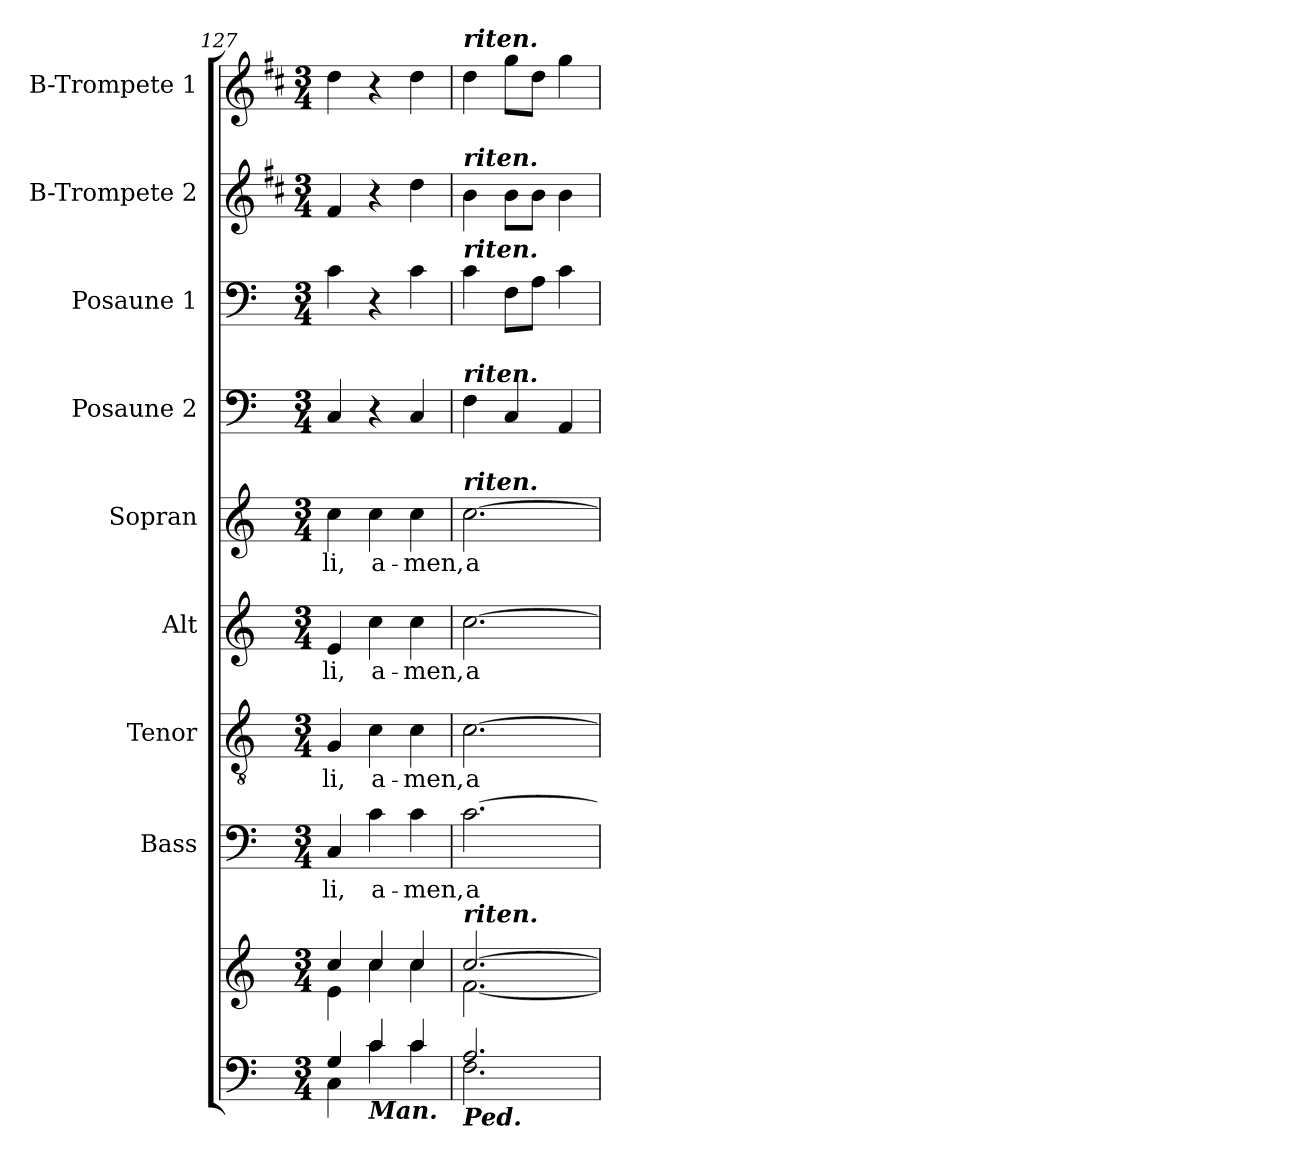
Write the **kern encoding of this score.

**kern	**kern	**kern	**text	**kern	**text	**kern	**text	**kern	**text	**kern	**kern	**kern	**kern
*part9	*part9	*part8	*part8	*part7	*part7	*part6	*part6	*part5	*part5	*part4	*part3	*part2	*part1
*staff10	*staff9	*staff8	*staff8	*staff7	*staff7	*staff6	*staff6	*staff5	*staff5	*staff4	*staff3	*staff2	*staff1
*	*	*I"Bass	*	*I"Tenor	*	*I"Alt	*	*I"Sopran	*	*I"Posaune 2	*I"Posaune 1	*I"B-Trompete 2	*I"B-Trompete 1
*	*	*I'B.	*	*I'T.	*	*I'A.	*	*I'S.	*	*I'Pos. 2	*I'Pos. 1	*I'B Trp. 2	*I'B Trp. 1
*clefF4	*clefG2	*clefF4	*	*clefGv2	*	*clefG2	*	*clefG2	*	*clefF4	*clefF4	*clefG2	*clefG2
*	*	*	*	*	*	*	*	*	*	*	*	*ITrd1c2	*ITrd1c2
*k[]	*k[]	*k[]	*	*k[]	*	*k[]	*	*k[]	*	*k[]	*k[]	*k[]	*k[]
*C:	*C:	*C:	*	*C:	*	*C:	*	*C:	*	*C:	*C:	*C:	*C:
*M3/4	*M3/4	*M3/4	*	*M3/4	*	*M3/4	*	*M3/4	*	*M3/4	*M3/4	*M3/4	*M3/4
=127	=127	=127	=127	=127	=127	=127	=127	=127	=127	=127	=127	=127	=127
*^	*^	*	*	*	*	*	*	*	*	*	*	*	*
!	!	!	!	!	!LO:LY:b	!	!LO:LY:b	!	!LO:LY:b	!	!LO:LY:b	!	!	!	!
4G/	4C\	4cc/	4e\	4C/	-li,	4G/	-li,	4e/	-li,	4cc\	-li,	4C/	4c\	4e/	4cc\
!LO:TX:b:Bi:t=Man.	!	!	!	!	!	!	!	!	!	!	!	!	!	!	!
!	!	!	!	!	!LO:LY:b	!	!LO:LY:b	!	!LO:LY:b	!	!LO:LY:b	!	!	!	!
4c/	4c\	4cc/	4cc\	4c\	a-	4c\	a-	4cc\	a-	4cc\	a-	4r	4r	4r	4r
!	!	!	!	!	!LO:LY:b	!	!LO:LY:b	!	!LO:LY:b	!	!LO:LY:b	!	!	!	!
4c/	4c\	4cc/	4cc\	4c\	-men,	4c\	-men,	4cc\	-men,	4cc\	-men,	4C/	4c\	4cc\	4cc\
=128	=128	=128	=128	=128	=128	=128	=128	=128	=128	=128	=128	=128	=128	=128	=128
!	!	!	!	!	!	!	!	!	!	!	!	!	!	!	!LO:TX:a:Bi:t=riten.
!	!	!	!	!	!	!	!	!	!	!	!	!	!	!LO:TX:a:Bi:t=riten.	!
!	!	!	!	!	!	!	!	!	!	!	!	!	!LO:TX:a:Bi:t=riten.	!	!
!	!	!	!	!	!	!	!	!	!	!	!	!LO:TX:a:Bi:t=riten.	!	!	!
!	!	!	!	!	!	!	!	!	!	!LO:TX:a:Bi:t=riten.	!	!	!	!	!
!	!	!LO:TX:a:Bi:t=riten.	!	!	!	!	!	!	!	!	!	!	!	!	!
!LO:TX:b:Bi:t=Ped.	!	!	!	!	!	!	!	!	!	!	!	!	!	!	!
!	!	!	!	!	!LO:LY:b	!	!LO:LY:b	!	!LO:LY:b	!	!LO:LY:b	!	!	!	!
2.A/	2.F\	[>2.cc/	[<2.f\	[2.c\	a-	[2.c\	a-	[2.cc\	a-	[2.cc\	a-	4F\	4c\	4a\	4cc\
.	.	.	.	.	.	.	.	.	.	.	.	4C/	8F\L	8a\L	8ff\L
.	.	.	.	.	.	.	.	.	.	.	.	.	8A\J	8a\J	8cc\J
.	.	.	.	.	.	.	.	.	.	.	.	4AA/	4c\	4a\	4ff\
*v	*v	*	*	*	*	*	*	*	*	*	*	*	*	*	*
*	*v	*v	*	*	*	*	*	*	*	*	*	*	*	*
=	=	=	=	=	=	=	=	=	=	=	=	=	=
*-	*-	*-	*-	*-	*-	*-	*-	*-	*-	*-	*-	*-	*-
